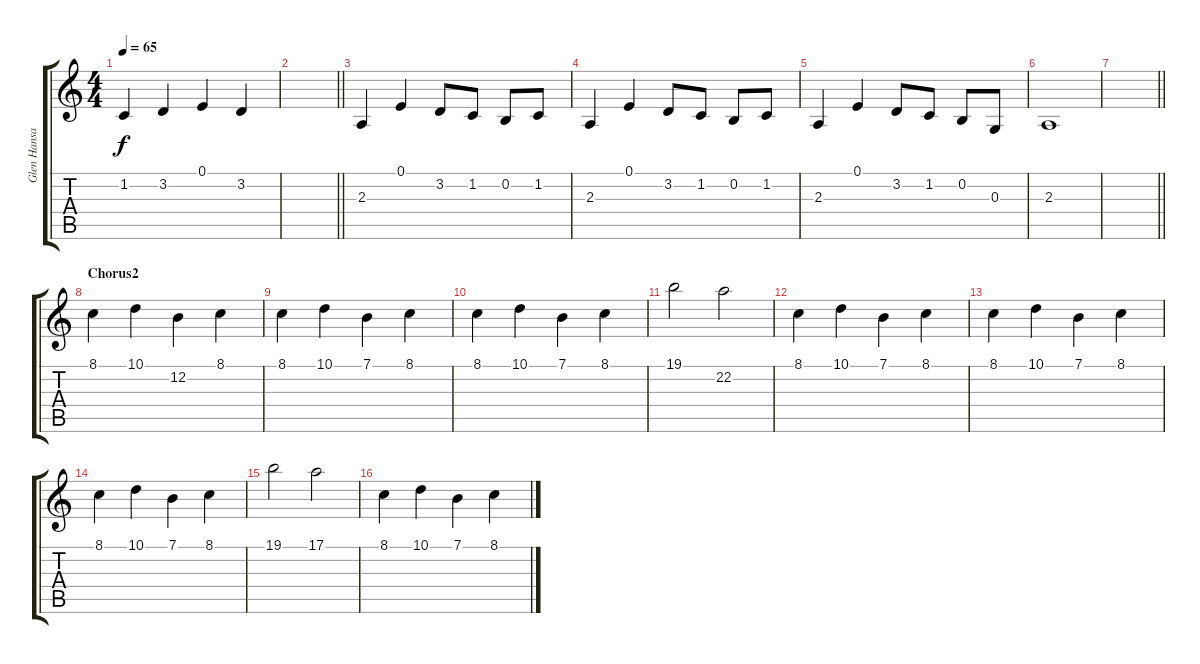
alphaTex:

\track ("Glen Hansard" "Glen Hansa") {instrument whistle}
\staff {score tabs}
\tuning (E4 B3 G3 D3 A2 E2) {hide}
\ts (4 4)
\tempo 65
\clef g2
\ks c
1.2.4{dy f} 3.2.4 0.1.4 3.2.4 |
\barLineRight lightlight
|
2.3.4 0.1.4 3.2.8 1.2.8 0.2.8 1.2.8 |
2.3.4 0.1.4 3.2.8 1.2.8 0.2.8 1.2.8 |
2.3.4 0.1.4 3.2.8 1.2.8 0.2.8 0.3.8 |
2.3.1 |
\barLineRight lightlight
|
\section ("" "Chorus2")
8.1.4 10.1.4 12.2.4 8.1.4 |
8.1.4 10.1.4 7.1.4 8.1.4 |
8.1.4 10.1.4 7.1.4 8.1.4 |
19.1.2 22.2.2 |
8.1.4 10.1.4 7.1.4 8.1.4 |
8.1.4 10.1.4 7.1.4 8.1.4 |
8.1.4 10.1.4 7.1.4 8.1.4 |
19.1.2 17.1.2 |
8.1.4 10.1.4 7.1.4 8.1.4
